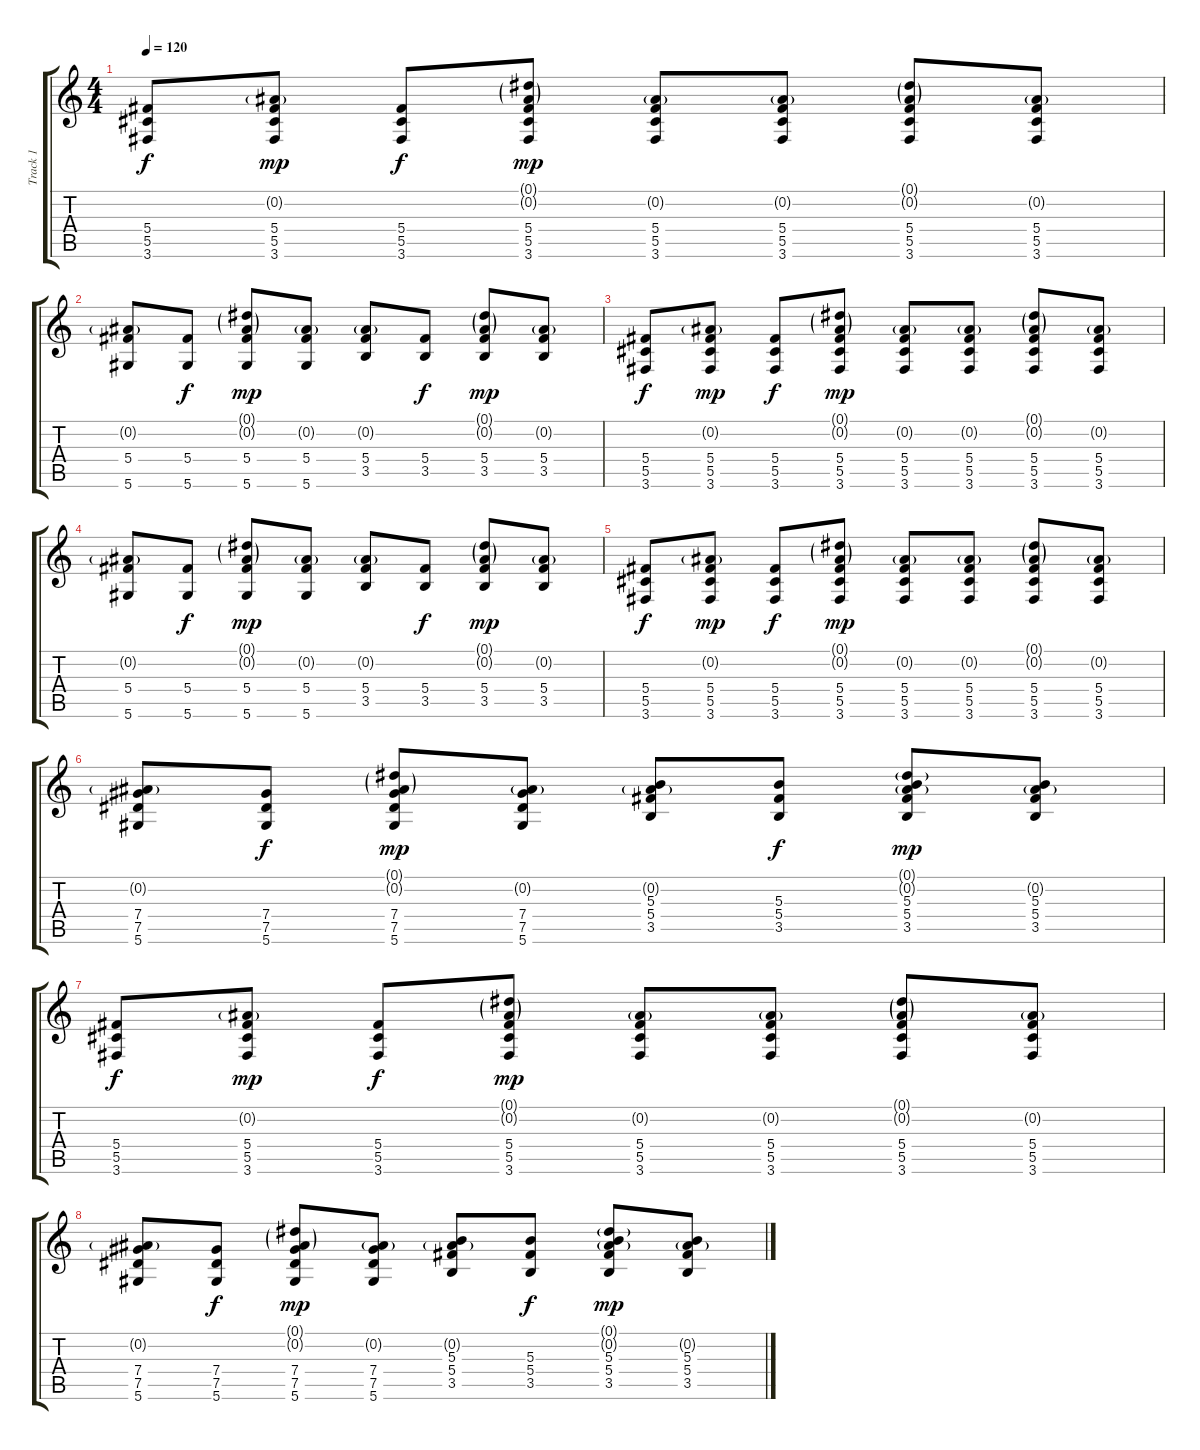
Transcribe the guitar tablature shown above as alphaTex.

\track ("Track 1" "Track 1") {instrument acousticguitarsteel}
\staff {score tabs}
\tuning (Eb4 Bb3 Gb3 Db3 Ab2 Eb2) {hide}
\ts (4 4)
\tempo 120
\clef g2
\ks c
(5.4 5.5 3.6).8{dy f} (0.2{g} 5.4 5.5 3.6).8{dy mp} (5.4 5.5 3.6).8{dy f} (0.1{g} 0.2{g} 5.4 5.5 3.6).8{dy mp} (0.2{g} 5.4 5.5 3.6).8 (0.2{g} 5.4 5.5 3.6).8 (0.1{g} 0.2{g} 5.4 5.5 3.6).8 (0.2{g} 5.4 5.5 3.6).8 |
(0.2{g} 5.4 5.6).8 (5.4 5.6).8{dy f} (0.1{g} 0.2{g} 5.4 5.6).8{dy mp} (0.2{g} 5.4 5.6).8 (0.2{g} 5.4 3.5).8 (5.4 3.5).8{dy f} (0.1{g} 0.2{g} 5.4 3.5).8{dy mp} (0.2{g} 5.4 3.5).8 |
(5.4 5.5 3.6).8{dy f} (0.2{g} 5.4 5.5 3.6).8{dy mp} (5.4 5.5 3.6).8{dy f} (0.1{g} 0.2{g} 5.4 5.5 3.6).8{dy mp} (0.2{g} 5.4 5.5 3.6).8 (0.2{g} 5.4 5.5 3.6).8 (0.1{g} 0.2{g} 5.4 5.5 3.6).8 (0.2{g} 5.4 5.5 3.6).8 |
(0.2{g} 5.4 5.6).8 (5.4 5.6).8{dy f} (0.1{g} 0.2{g} 5.4 5.6).8{dy mp} (0.2{g} 5.4 5.6).8 (0.2{g} 5.4 3.5).8 (5.4 3.5).8{dy f} (0.1{g} 0.2{g} 5.4 3.5).8{dy mp} (0.2{g} 5.4 3.5).8 |
(5.4 5.5 3.6).8{dy f} (0.2{g} 5.4 5.5 3.6).8{dy mp} (5.4 5.5 3.6).8{dy f} (0.1{g} 0.2{g} 5.4 5.5 3.6).8{dy mp} (0.2{g} 5.4 5.5 3.6).8 (0.2{g} 5.4 5.5 3.6).8 (0.1{g} 0.2{g} 5.4 5.5 3.6).8 (0.2{g} 5.4 5.5 3.6).8 |
(0.2{g} 7.4 7.5 5.6).8 (7.4 7.5 5.6).8{dy f} (0.1{g} 0.2{g} 7.4 7.5 5.6).8{dy mp} (0.2{g} 7.4 7.5 5.6).8 (0.2{g} 5.3 5.4 3.5).8 (5.3 5.4 3.5).8{dy f} (0.1{g} 0.2{g} 5.3 5.4 3.5).8{dy mp} (0.2{g} 5.3 5.4 3.5).8 |
(5.4 5.5 3.6).8{dy f} (0.2{g} 5.4 5.5 3.6).8{dy mp} (5.4 5.5 3.6).8{dy f} (0.1{g} 0.2{g} 5.4 5.5 3.6).8{dy mp} (0.2{g} 5.4 5.5 3.6).8 (0.2{g} 5.4 5.5 3.6).8 (0.1{g} 0.2{g} 5.4 5.5 3.6).8 (0.2{g} 5.4 5.5 3.6).8 |
(0.2{g} 7.4 7.5 5.6).8 (7.4 7.5 5.6).8{dy f} (0.1{g} 0.2{g} 7.4 7.5 5.6).8{dy mp} (0.2{g} 7.4 7.5 5.6).8 (0.2{g} 5.3 5.4 3.5).8 (5.3 5.4 3.5).8{dy f} (0.1{g} 0.2{g} 5.3 5.4 3.5).8{dy mp} (0.2{g} 5.3 5.4 3.5).8
